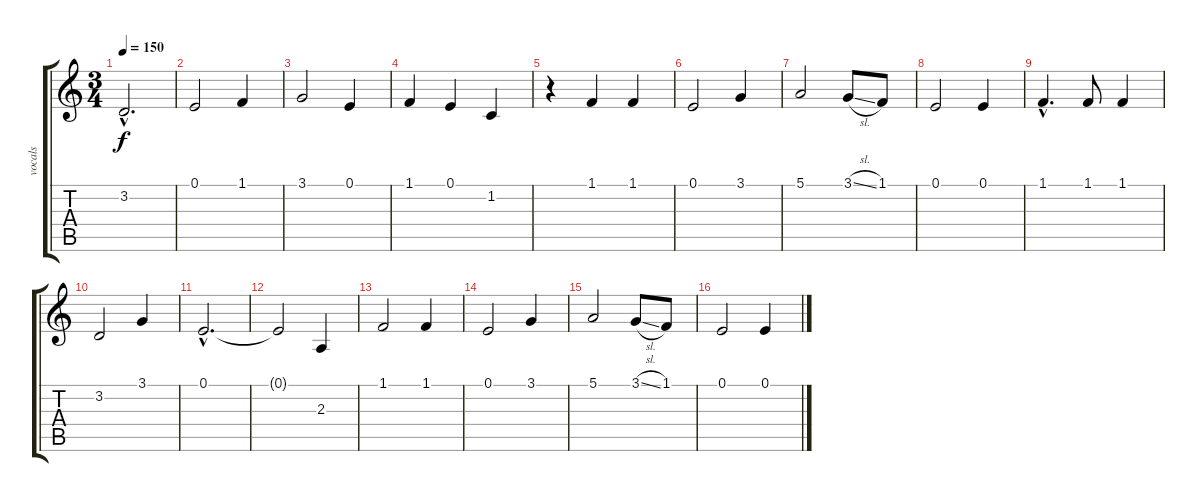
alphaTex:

\track ("vocals" "vocals") {instrument flute}
\staff {score tabs}
\tuning (E4 B3 G3 D3 A2 E2) {hide}
\ts (3 4)
\tempo 150
\clef g2
\ks c
3.2{hac}.2{d dy f} |
0.1.2 1.1.4 |
3.1.2 0.1.4 |
1.1.4 0.1.4 1.2.4 |
r.4 1.1.4 1.1.4 |
0.1.2 3.1.4 |
5.1.2 3.1{sl}.8 1.1.8 |
0.1.2 0.1.4 |
1.1{hac}.4{d} 1.1.8 1.1.4 |
3.2.2 3.1.4 |
0.1{hac}.2{d} |
0.1{t}.2 2.3.4 |
1.1.2 1.1.4 |
0.1.2 3.1.4 |
5.1.2 3.1{sl}.8 1.1.8 |
0.1.2 0.1.4
